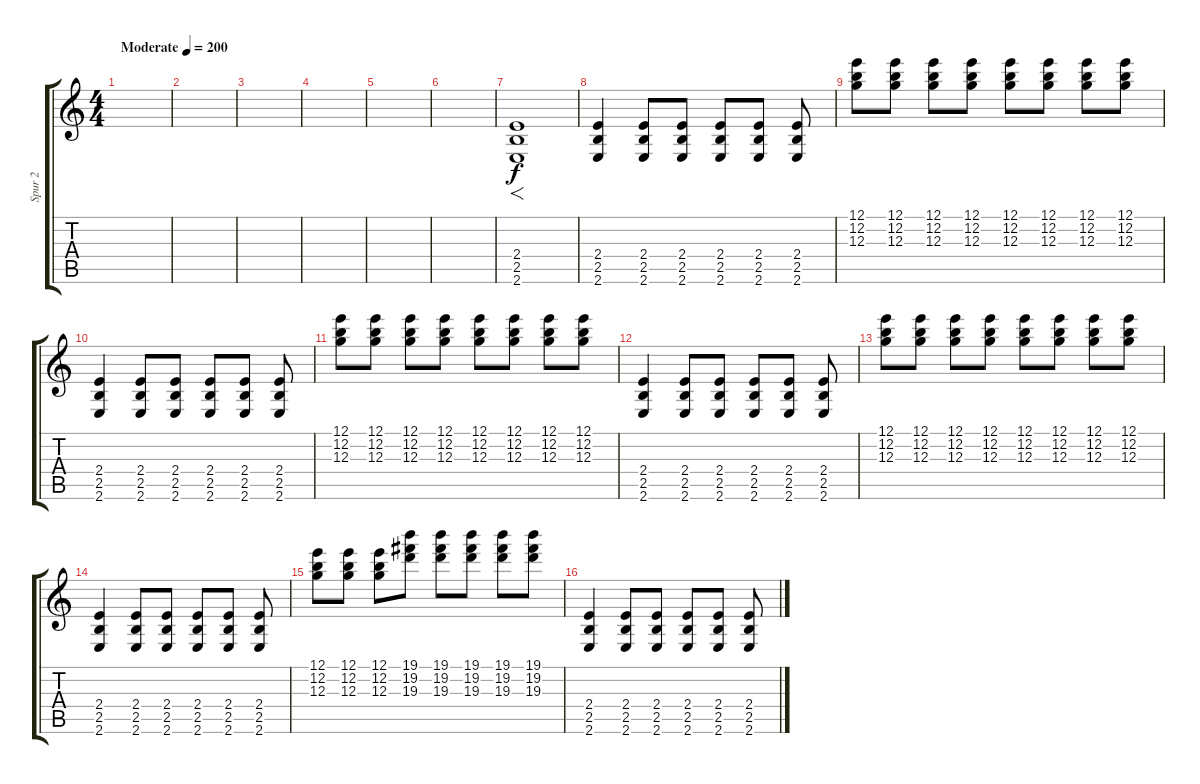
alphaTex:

\track ("Spur 2" "Spur 2") {instrument distortionguitar}
\staff {score tabs}
\tuning (E4 B3 G3 D3 A2 D2) {hide}
\ts (4 4)
\tempo (200 "Moderate")
\clef g2
\ks c
|
|
|
|
|
|
(2.4 2.5 2.6).1{f} |
(2.4 2.5 2.6).4 (2.4 2.5 2.6).8 (2.4 2.5 2.6).8 (2.4 2.5 2.6).8 (2.4 2.5 2.6).8 (2.4 2.5 2.6).8 |
(12.1 12.2 12.3).8 (12.1 12.2 12.3).8 (12.1 12.2 12.3).8 (12.1 12.2 12.3).8 (12.1 12.2 12.3).8 (12.1 12.2 12.3).8 (12.1 12.2 12.3).8 (12.1 12.2 12.3).8 |
(2.4 2.5 2.6).4 (2.4 2.5 2.6).8 (2.4 2.5 2.6).8 (2.4 2.5 2.6).8 (2.4 2.5 2.6).8 (2.4 2.5 2.6).8 |
(12.1 12.2 12.3).8 (12.1 12.2 12.3).8 (12.1 12.2 12.3).8 (12.1 12.2 12.3).8 (12.1 12.2 12.3).8 (12.1 12.2 12.3).8 (12.1 12.2 12.3).8 (12.1 12.2 12.3).8 |
(2.4 2.5 2.6).4 (2.4 2.5 2.6).8 (2.4 2.5 2.6).8 (2.4 2.5 2.6).8 (2.4 2.5 2.6).8 (2.4 2.5 2.6).8 |
(12.1 12.2 12.3).8 (12.1 12.2 12.3).8 (12.1 12.2 12.3).8 (12.1 12.2 12.3).8 (12.1 12.2 12.3).8 (12.1 12.2 12.3).8 (12.1 12.2 12.3).8 (12.1 12.2 12.3).8 |
(2.4 2.5 2.6).4 (2.4 2.5 2.6).8 (2.4 2.5 2.6).8 (2.4 2.5 2.6).8 (2.4 2.5 2.6).8 (2.4 2.5 2.6).8 |
(12.1 12.2 12.3).8 (12.1 12.2 12.3).8 (12.1 12.2 12.3).8 (19.1 19.2 19.3).8 (19.1 19.2 19.3).8 (19.1 19.2 19.3).8 (19.1 19.2 19.3).8 (19.1 19.2 19.3).8 |
(2.4 2.5 2.6).4 (2.4 2.5 2.6).8 (2.4 2.5 2.6).8 (2.4 2.5 2.6).8 (2.4 2.5 2.6).8 (2.4 2.5 2.6).8
